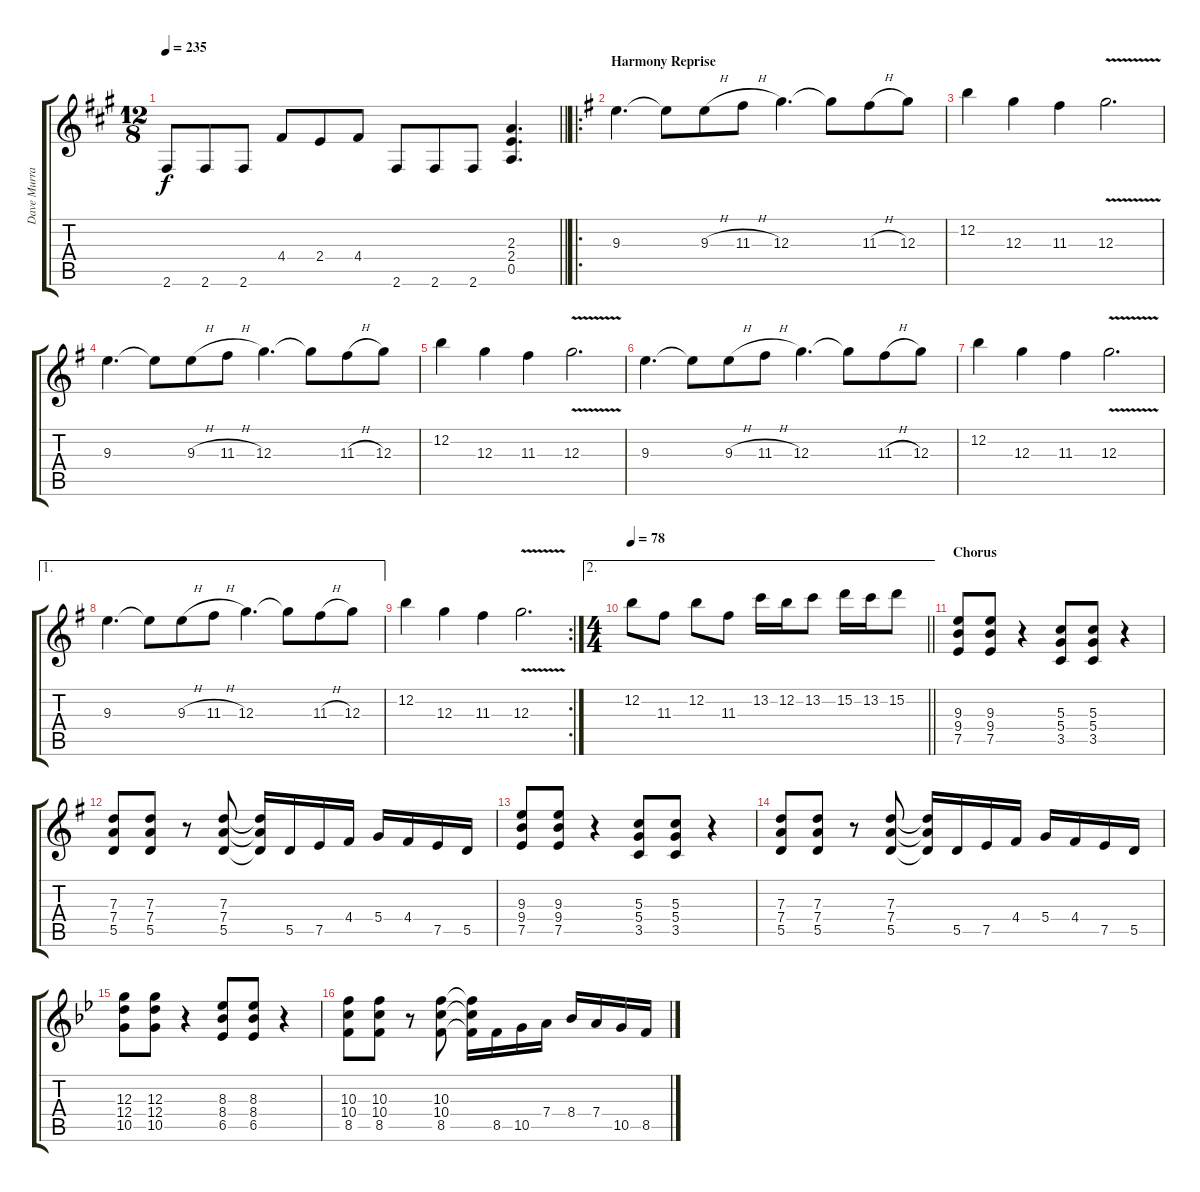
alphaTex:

\track ("Dave Murray (Guitar)" "Dave Murra") {instrument distortionguitar}
\staff {score tabs}
\tuning (E4 B3 G3 D3 A2 E2) {hide}
\ts (12 8)
\tempo 235
\clef g2
\barLineRight lightlight
\ks f#minor
2.6.8{dy f} 2.6.8 2.6.8 4.4.8 2.4.8 4.4.8 2.6.8 2.6.8 2.6.8 (2.3 2.4 0.5).4{d} |
\ro
\section ("" "Harmony Reprise")
\ks eminor
9.3.4{d} 9.3{t}.8 9.3{h}.8 11.3{h}.8 12.3.4{d} 12.3{t}.8 11.3{h}.8 12.3.8 |
12.2.4 12.3.4 11.3.4 12.3{v}.2{d} |
9.3.4{d} 9.3{t}.8 9.3{h}.8 11.3{h}.8 12.3.4{d} 12.3{t}.8 11.3{h}.8 12.3.8 |
12.2.4 12.3.4 11.3.4 12.3{v}.2{d} |
9.3.4{d} 9.3{t}.8 9.3{h}.8 11.3{h}.8 12.3.4{d} 12.3{t}.8 11.3{h}.8 12.3.8 |
12.2.4 12.3.4 11.3.4 12.3{v}.2{d} |
\ae 1
9.3.4{d} 9.3{t}.8 9.3{h}.8 11.3{h}.8 12.3.4{d} 12.3{t}.8 11.3{h}.8 12.3.8 |
\rc 2
12.2.4 12.3.4 11.3.4 12.3{v}.2{d} |
\ae 2
\ts (4 4)
\tempo 78
\barLineRight lightlight
12.2.8 11.3.8 12.2.8 11.3.8 13.2.16 12.2.16 13.2.8 15.2.16 13.2.16 15.2.8 |
\section ("" "Chorus")
(9.3 9.4 7.5).8 (9.3 9.4 7.5).8 r.4 (5.3 5.4 3.5).8 (5.3 5.4 3.5).8 r.4 |
(7.3 7.4 5.5).8 (7.3 7.4 5.5).8 r.8 (7.3 7.4 5.5).8 (7.3{t} 7.4{t} 5.5{t}).16 5.5.16 7.5.16 4.4.16 5.4.16 4.4.16 7.5.16 5.5.16 |
(9.3 9.4 7.5).8 (9.3 9.4 7.5).8 r.4 (5.3 5.4 3.5).8 (5.3 5.4 3.5).8 r.4 |
(7.3 7.4 5.5).8 (7.3 7.4 5.5).8 r.8 (7.3 7.4 5.5).8 (7.3{t} 7.4{t} 5.5{t}).16 5.5.16 7.5.16 4.4.16 5.4.16 4.4.16 7.5.16 5.5.16 |
\ks gminor
(12.3 12.4 10.5).8 (12.3 12.4 10.5).8 r.4 (8.3 8.4 6.5).8 (8.3 8.4 6.5).8 r.4 |
(10.3 10.4 8.5).8 (10.3 10.4 8.5).8 r.8 (10.3 10.4 8.5).8 (10.3{t} 10.4{t} 8.5{t}).16 8.5.16 10.5.16 7.4.16 8.4.16 7.4.16 10.5.16 8.5.16
